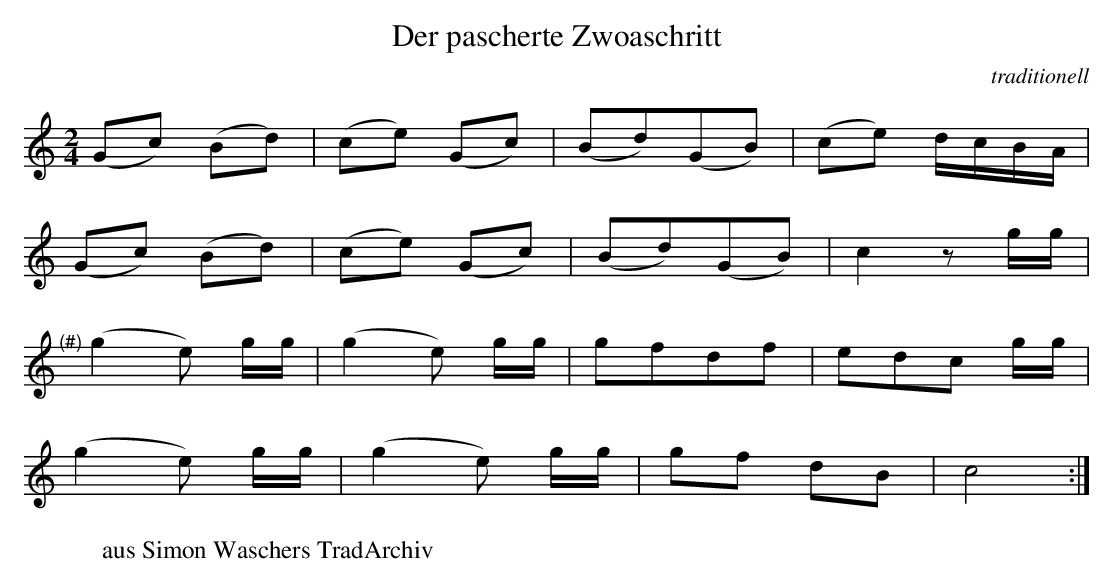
X:1
T:Der pascherte Zwoaschritt
C:traditionell
L:1/8
M:2/4
K:C
(Gc) (Bd) | (ce) (Gc) | (Bd)(GB) | (ce) d/c/B/A/ |
(Gc) (Bd) | (ce) (Gc) | (Bd)(GB) | c2 z \
g/g/ |
"<(#) "(g2e) g/g/ | (g2e) g/g/ | gfdf | edc g/g/ |
(g2e) g/g/ | (g2e) g/g/ | gf dB | c4 :|
W:aus Simon Waschers TradArchiv
